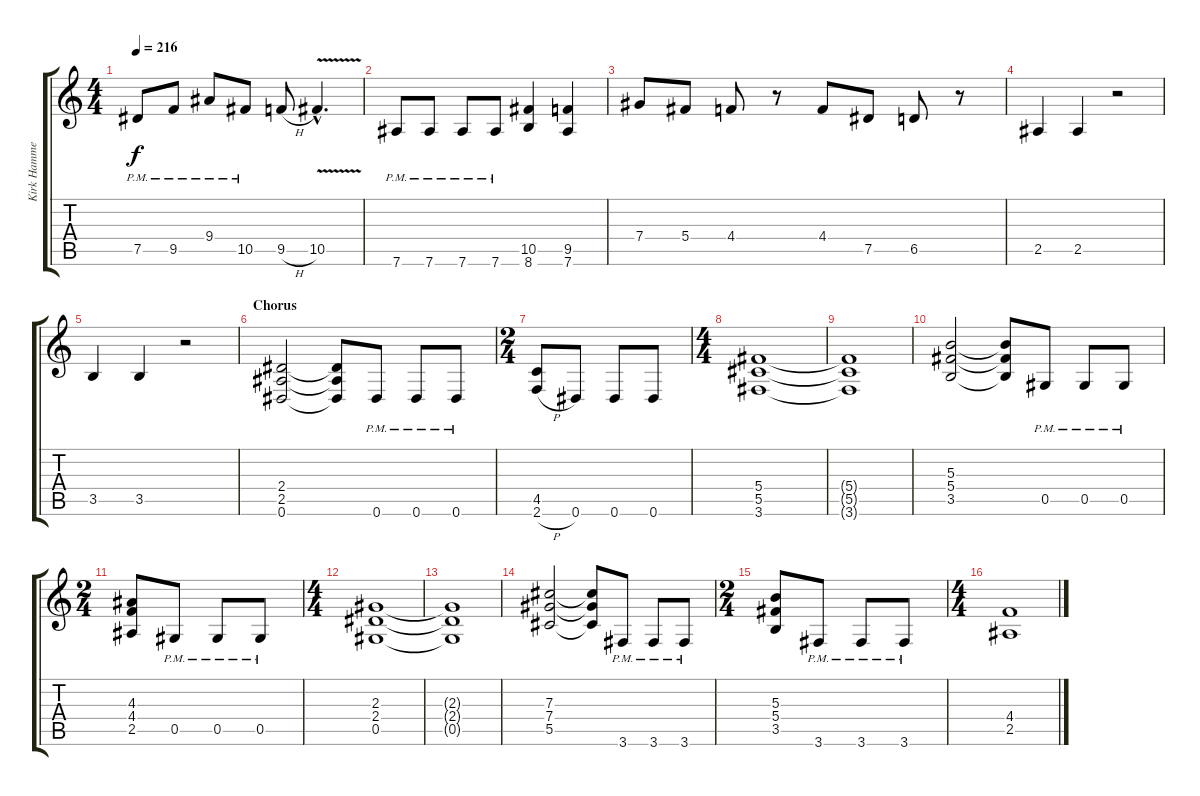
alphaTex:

\track ("Kirk Hammett (Distortion Guitar)" "Kirk Hamme") {instrument distortionguitar}
\staff {score tabs}
\tuning (Eb4 Bb3 Gb3 Db3 Ab2 Eb2) {hide}
\ts (4 4)
\tempo 216
\clef g2
\ks c
7.5{pm}.8{dy f} 9.5{pm}.8 9.4{pm}.8 10.5{pm}.8 9.5{h}.8 10.5{v hac}.4{d} |
7.6{pm}.8 7.6{pm}.8 7.6{pm}.8 7.6{pm}.8 (10.5 8.6).4 (9.5 7.6).4 |
7.4.8 5.4.8 4.4.8 r.8 4.4.8 7.5.8 6.5.8 r.8 |
2.5.4 2.5.4 r.2 |
3.5.4 3.5.4 r.2 |
\section ("" "Chorus")
(2.4 2.5 0.6).2 (2.4{t} 2.5{t} 0.6{t}).8 0.6{pm}.8 0.6{pm}.8 0.6{pm}.8 |
\ts (2 4)
(4.5 2.6{h}).8 0.6.8 0.6.8 0.6.8 |
\ts (4 4)
(5.4 5.5 3.6).1 |
(5.4{t} 5.5{t} 3.6{t}).1 |
(5.3 5.4 3.5).2 (5.3{t} 5.4{t} 3.5{t}).8 0.5{pm}.8 0.5{pm}.8 0.5{pm}.8 |
\ts (2 4)
(4.3 4.4 2.5).8 0.5{pm}.8 0.5{pm}.8 0.5{pm}.8 |
\ts (4 4)
(2.3 2.4 0.5).1 |
(2.3{t} 2.4{t} 0.5{t}).1 |
(7.3 7.4 5.5).2 (7.3{t} 7.4{t} 5.5{t}).8 3.6{pm}.8 3.6{pm}.8 3.6{pm}.8 |
\ts (2 4)
(5.3 5.4 3.5).8 3.6{pm}.8 3.6{pm}.8 3.6{pm}.8 |
\ts (4 4)
(4.4 2.5).1
